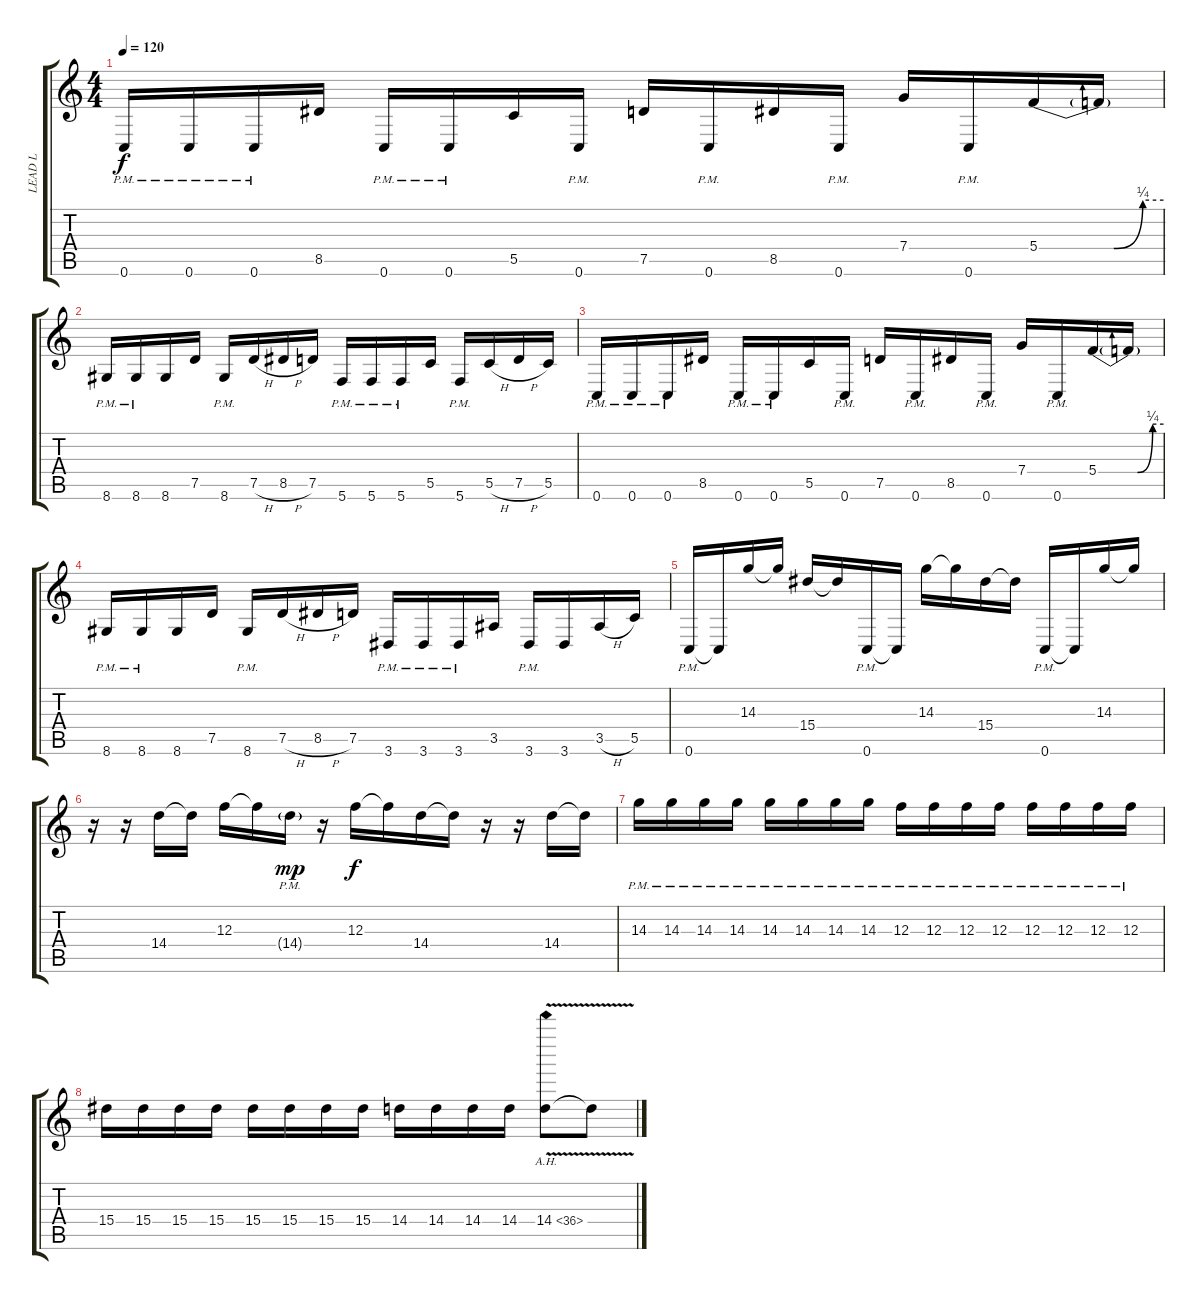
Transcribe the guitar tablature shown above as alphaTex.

\track ("LEAD L" "LEAD L") {instrument distortionguitar}
\staff {score tabs}
\tuning (D4 A3 F3 C3 G2 C2) {hide}
\ts (4 4)
\tempo 120
\clef g2
\ks c
0.6{pm}.16{dy f} 0.6{pm}.16 0.6{pm}.16 8.5.16 0.6{pm}.16 0.6{pm}.16 5.5.16 0.6{pm}.16 7.5.16 0.6{pm}.16 8.5.16 0.6{pm}.16 7.4.16 0.6{pm}.16 5.4{be (custom 0 0 36 0 50 1 60 1)}.16 5.4{t}.16 |
8.6{pm}.16 8.6{pm}.16 8.6.16 7.5.16 8.6{pm}.16 7.5{h}.16 8.5{h}.16 7.5.16 5.6{pm}.16 5.6{pm}.16 5.6{pm}.16 5.5.16 5.6{pm}.16 5.5{h}.16 7.5{h}.16 5.5.16 |
0.6{pm}.16 0.6{pm}.16 0.6{pm}.16 8.5.16 0.6{pm}.16 0.6{pm}.16 5.5.16 0.6{pm}.16 7.5.16 0.6{pm}.16 8.5.16 0.6{pm}.16 7.4.16 0.6{pm}.16 5.4{be (custom 0 0 36 0 50 1 60 1)}.16 5.4{t}.16 |
8.6{pm}.16 8.6{pm}.16 8.6.16 7.5.16 8.6{pm}.16 7.5{h}.16 8.5{h}.16 7.5.16 3.6{pm}.16 3.6{pm}.16 3.6{pm}.16 3.5.16 3.6{pm}.16 3.6.16 3.5{h}.16 5.5.16 |
0.6{pm}.16 0.6{t}.16 14.3.16 14.3{t}.16 15.4.16 15.4{t}.16 0.6{pm}.16 0.6{t}.16 14.3.16 14.3{t}.16 15.4.16 15.4{t}.16 0.6{pm}.16 0.6{t}.16 14.3.16 14.3{t}.16 |
r.16 r.16 14.4.16 14.4{t}.16 12.3.16 12.3{t}.16 14.4{g pm}.16{dy mp} r.16 12.3.16{dy f} 12.3{t}.16 14.4.16 14.4{t}.16 r.16 r.16 14.4.16 14.4{t}.16 |
14.3{pm}.16 14.3{pm}.16 14.3{pm}.16 14.3{pm}.16 14.3{pm}.16 14.3{pm}.16 14.3{pm}.16 14.3{pm}.16 12.3{pm}.16 12.3{pm}.16 12.3{pm}.16 12.3{pm}.16 12.3{pm}.16 12.3{pm}.16 12.3{pm}.16 12.3{pm}.16 |
15.4.16 15.4.16 15.4.16 15.4.16 15.4.16 15.4.16 15.4.16 15.4.16 14.4.16 14.4.16 14.4.16 14.4.16 14.4{ah 22 v}.8 14.4{t}.8
